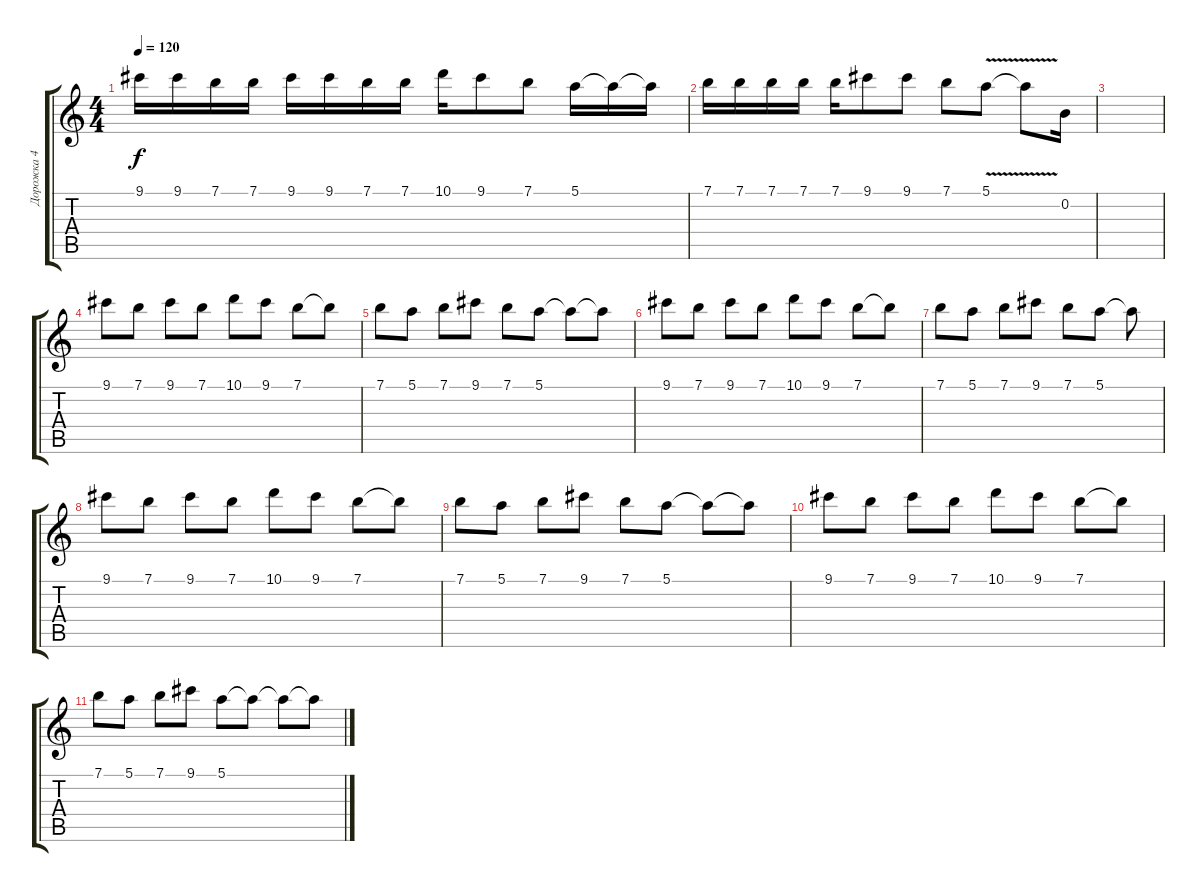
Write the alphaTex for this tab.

\track ("Дорожка 4" "Дорожка 4") {instrument distortionguitar}
\staff {score tabs}
\tuning (E4 B3 G3 D3 A2 E2) {hide}
\ts (4 4)
\tempo 120
\clef g2
\ks c
9.1.16{dy f} 9.1.16 7.1.16 7.1.16 9.1.16 9.1.16 7.1.16 7.1.16 10.1.16 9.1.8 7.1.8 5.1.16 5.1{t}.16 5.1{t}.16 |
7.1.16 7.1.16 7.1.16 7.1.16 7.1.16 9.1.8 9.1.8 7.1.8 5.1{v}.8 5.1{t}.8 0.2{t}.16 |
|
9.1.8 7.1.8 9.1.8 7.1.8 10.1.8 9.1.8 7.1.8 7.1{t}.8 |
7.1.8 5.1.8 7.1.8 9.1.8 7.1.8 5.1.8 5.1{t}.8 5.1{t}.8 |
9.1.8 7.1.8 9.1.8 7.1.8 10.1.8 9.1.8 7.1.8 7.1{t}.8 |
7.1.8 5.1.8 7.1.8 9.1.8 7.1.8 5.1.8 5.1{t}.8 |
9.1.8 7.1.8 9.1.8 7.1.8 10.1.8 9.1.8 7.1.8 7.1{t}.8 |
7.1.8 5.1.8 7.1.8 9.1.8 7.1.8 5.1.8 5.1{t}.8 5.1{t}.8 |
9.1.8 7.1.8 9.1.8 7.1.8 10.1.8 9.1.8 7.1.8 7.1{t}.8 |
7.1.8 5.1.8 7.1.8 9.1.8 5.1.8 5.1{t}.8 5.1{t}.8 5.1{t}.8
